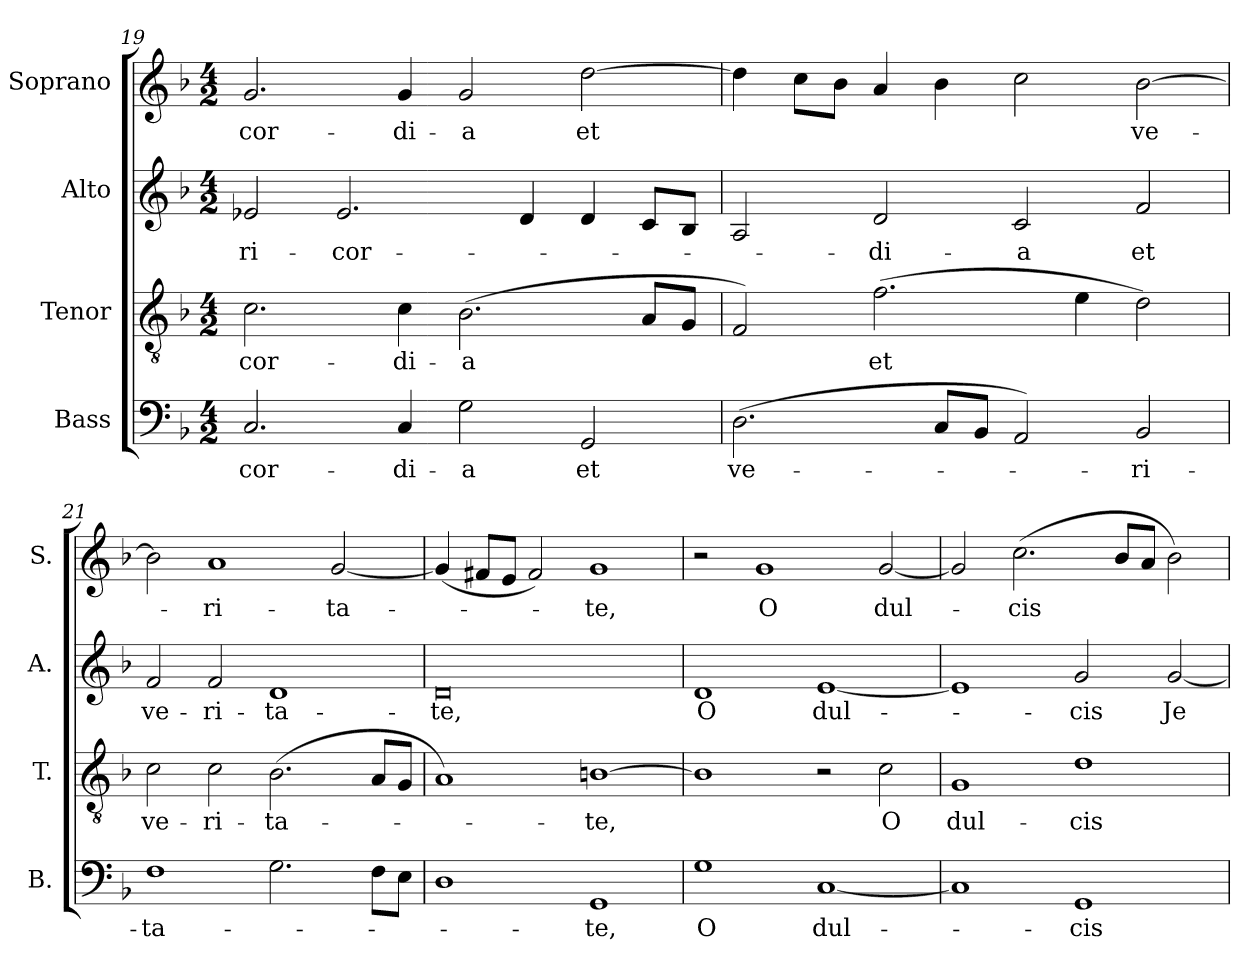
**kern	**text	**kern	**text	**kern	**text	**kern	**text
*part4	*part4	*part3	*part3	*part2	*part2	*part1	*part1
*staff4	*staff4	*staff3	*staff3	*staff2	*staff2	*staff1	*staff1
*I"Bass	*	*I"Tenor	*	*I"Alto	*	*I"Soprano	*
*I'B.	*	*I'T.	*	*I'A.	*	*I'S.	*
*clefF4	*	*clefGv2	*	*clefG2	*	*clefG2	*
*	*	*ITrd7c12	*	*	*	*	*
*k[b-]	*	*k[b-]	*	*k[b-]	*	*k[b-]	*
*F:	*	*F:	*	*F:	*	*F:	*
*M4/2	*	*M4/2	*	*M4/2	*	*M4/2	*
=19	=19	=19	=19	=19	=19	=19	=19
!	!LO:LY:b:color=#000000	!	!	!	!	!	!
!	!	!	!LO:LY:b:color=#000000	!	!	!	!
!	!	!	!	!	!LO:LY:b:color=#000000	!	!
!	!	!	!	!	!	!	!LO:LY:b:color=#000000
2.Ci/	-cor-	2.Ci\	-cor-	2e-Xi/	-ri-	2.gi/	-cor-
!	!	!	!	!	!LO:LY:b:color=#000000	!	!
.	.	.	.	2.e-i/	-cor-	.	.
!	!LO:LY:b:color=#000000	!	!	!	!	!	!
!	!	!	!LO:LY:b:color=#000000	!	!	!	!
!	!	!	!	!	!	!	!LO:LY:b:color=#000000
4Ci/	-di-	4Ci\	-di-	.	.	4gi/	-di-
!	!LO:LY:b:color=#000000	!	!	!	!	!	!
!	!	!	!LO:LY:b:color=#000000	!	!	!	!
!	!	!	!	!	!	!	!LO:LY:b:color=#000000
2Gi\	-a	(2.BB-i\	-a	.	.	2gi/	-a
.	.	.	.	4di/	.	.	.
!	!LO:LY:b:color=#000000	!	!	!	!	!	!
!	!	!	!	!	!	!	!LO:LY:b:color=#000000
2GGi/	et	.	.	4di/	.	[2ddi\	et
.	.	8AAi/L	.	8ci/L	.	.	.
.	.	8GGi/J	.	8B-i/J	.	.	.
=20	=20	=20	=20	=20	=20	=20	=20
!	!LO:LY:b:color=#000000	!	!	!	!	!	!
(2.Di\	ve-	2FFi/)	.	2Ai/	.	4ddi\]	.
.	.	.	.	.	.	8cci\L	.
.	.	.	.	.	.	8b-i\J	.
!	!	!	!LO:LY:b:color=#000000	!	!	!	!
!	!	!	!	!	!LO:LY:b:color=#000000	!	!
.	.	(2.Fi\	et	2di/	-di-	4ai/	.
8Ci/L	.	.	.	.	.	4b-i\	.
8BB-i/J	.	.	.	.	.	.	.
!	!	!	!	!	!LO:LY:b:color=#000000	!	!
2AAi/)	.	.	.	2ci/	-a	2cci\	.
.	.	4Ei\	.	.	.	.	.
!	!LO:LY:b:color=#000000	!	!	!	!	!	!
!	!	!	!	!	!LO:LY:b:color=#000000	!	!
!	!	!	!	!	!	!	!LO:LY:b:color=#000000
2BB-i/	-ri-	2Di\)	.	2fi/	et	[2b-i\	ve-
!!LO:LB:g=z
=21	=21	=21	=21	=21	=21	=21	=21
!	!LO:LY:b:color=#000000	!	!	!	!	!	!
!	!	!	!LO:LY:b:color=#000000	!	!	!	!
!	!	!	!	!	!LO:LY:b:color=#000000	!	!
1Fi	-ta-	2Ci\	ve-	2fi/	ve-	2b-i\]	.
!	!	!	!LO:LY:b:color=#000000	!	!	!	!
!	!	!	!	!	!LO:LY:b:color=#000000	!	!
!	!	!	!	!	!	!	!LO:LY:b:color=#000000
.	.	2Ci\	-ri-	2fi/	-ri-	1ai	-ri-
!	!	!	!LO:LY:b:color=#000000	!	!	!	!
!	!	!	!	!	!LO:LY:b:color=#000000	!	!
2.Gi\	.	(2.BB-i\	-ta-	1di	-ta-	.	.
!	!	!	!	!	!	!	!LO:LY:b:color=#000000
.	.	.	.	.	.	[2gi/	-ta-
8Fi\L	.	8AAi/L	.	.	.	.	.
8Ei\J	.	8GGi/J	.	.	.	.	.
=22	=22	=22	=22	=22	=22	=22	=22
!	!	!	!	!	!LO:LY:b:color=#000000	!	!
1Di	.	1AAi)	.	0di	-te,	(4gi/]	.
.	.	.	.	.	.	8f#Xi/L	.
.	.	.	.	.	.	8ei/J	.
.	.	.	.	.	.	2f#i/)	.
!	!LO:LY:b:color=#000000	!	!	!	!	!	!
!	!	!	!LO:LY:b:color=#000000	!	!	!	!
!	!	!	!	!	!	!	!LO:LY:b:color=#000000
1GGi	-te,	[1BBni	-te,	.	.	1gi	-te,
=23	=23	=23	=23	=23	=23	=23	=23
!	!LO:LY:b:color=#000000	!	!	!	!	!	!
!	!	!	!	!	!LO:LY:b:color=#000000	!	!
1Gi	O	1BBi]	.	1di	O	2r	.
!	!	!	!	!	!	!	!LO:LY:b:color=#000000
.	.	.	.	.	.	1gi	O
!	!LO:LY:b:color=#000000	!	!	!	!	!	!
!	!	!	!	!	!LO:LY:b:color=#000000	!	!
[1Ci	dul-	2r	.	[1ei	dul-	.	.
!	!	!	!LO:LY:b:color=#000000	!	!	!	!
!	!	!	!	!	!	!	!LO:LY:b:color=#000000
.	.	2Ci\	O	.	.	[2gi/	dul-
=24	=24	=24	=24	=24	=24	=24	=24
!	!	!	!LO:LY:b:color=#000000	!	!	!	!
1Ci]	.	1GGi	dul-	1ei]	.	2gi/]	.
!	!	!	!	!	!	!	!LO:LY:b:color=#000000
.	.	.	.	.	.	(2.cci\	-cis
!	!LO:LY:b:color=#000000	!	!	!	!	!	!
!	!	!	!LO:LY:b:color=#000000	!	!	!	!
!	!	!	!	!	!LO:LY:b:color=#000000	!	!
1GGi	-cis	1Di	-cis	2gi/	-cis	.	.
.	.	.	.	.	.	8b-i/L	.
.	.	.	.	.	.	8ai/J	.
!	!	!	!	!	!LO:LY:b:color=#000000	!	!
.	.	.	.	[2gi/	Je-	2b-i\)	.
=	=	=	=	=	=	=	=
*-	*-	*-	*-	*-	*-	*-	*-
